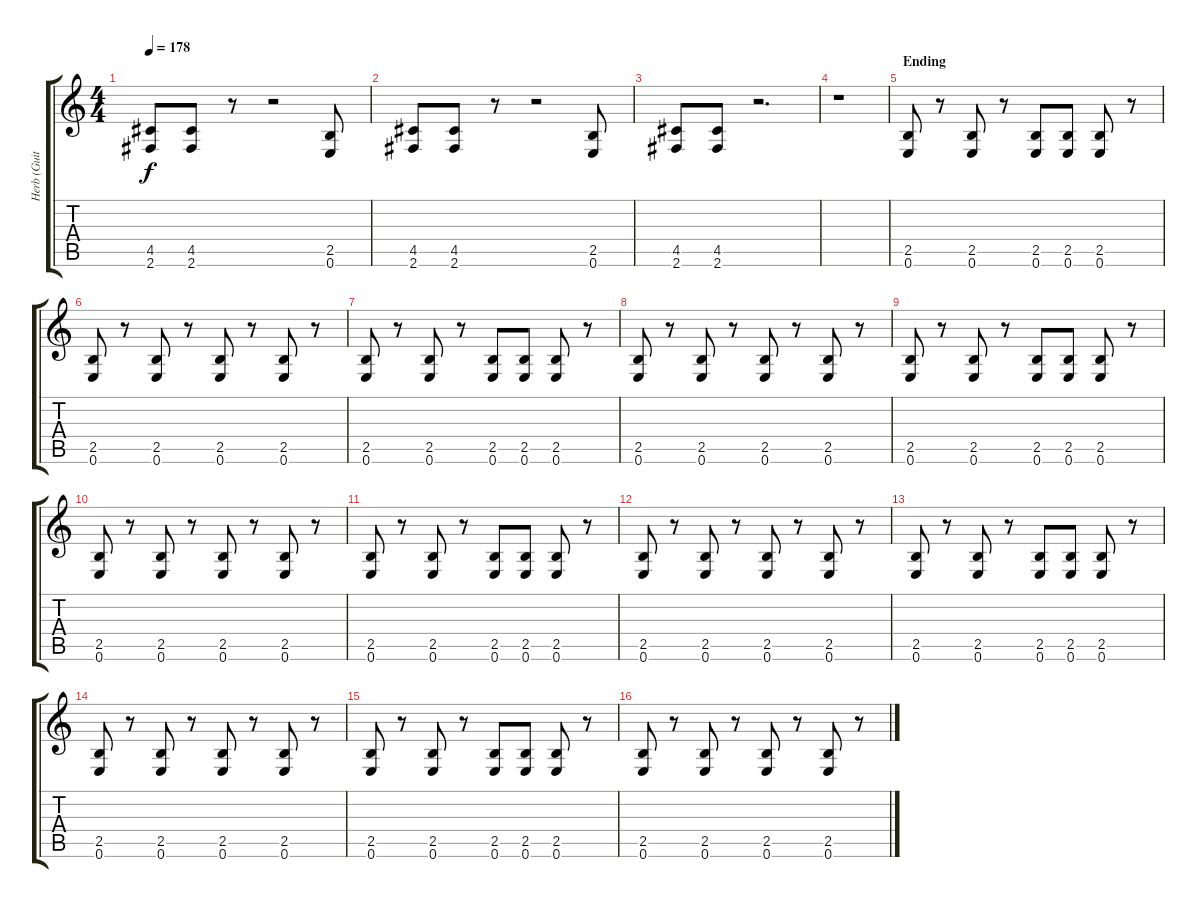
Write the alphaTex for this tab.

\track ("Herb (Guitar)" "Herb (Guit") {instrument distortionguitar}
\staff {score tabs}
\tuning (E4 B3 G3 D3 A2 E2) {hide}
\ts (4 4)
\tempo 178
\clef g2
\ks c
(4.5 2.6).8{dy f} (4.5 2.6).8 r.8 r.2 (2.5 0.6).8 |
(4.5 2.6).8 (4.5 2.6).8 r.8 r.2 (2.5 0.6).8 |
(4.5 2.6).8 (4.5 2.6).8 r.2{d} |
r.1 |
\section ("" "Ending")
(2.5 0.6).8 r.8 (2.5 0.6).8 r.8 (2.5 0.6).8 (2.5 0.6).8 (2.5 0.6).8 r.8 |
(2.5 0.6).8 r.8 (2.5 0.6).8 r.8 (2.5 0.6).8 r.8 (2.5 0.6).8 r.8 |
(2.5 0.6).8 r.8 (2.5 0.6).8 r.8 (2.5 0.6).8 (2.5 0.6).8 (2.5 0.6).8 r.8 |
(2.5 0.6).8 r.8 (2.5 0.6).8 r.8 (2.5 0.6).8 r.8 (2.5 0.6).8 r.8 |
(2.5 0.6).8 r.8 (2.5 0.6).8 r.8 (2.5 0.6).8 (2.5 0.6).8 (2.5 0.6).8 r.8 |
(2.5 0.6).8 r.8 (2.5 0.6).8 r.8 (2.5 0.6).8 r.8 (2.5 0.6).8 r.8 |
(2.5 0.6).8 r.8 (2.5 0.6).8 r.8 (2.5 0.6).8 (2.5 0.6).8 (2.5 0.6).8 r.8 |
(2.5 0.6).8 r.8 (2.5 0.6).8 r.8 (2.5 0.6).8 r.8 (2.5 0.6).8 r.8 |
(2.5 0.6).8{volume 11} r.8 (2.5 0.6).8 r.8 (2.5 0.6).8 (2.5 0.6).8 (2.5 0.6).8 r.8 |
(2.5 0.6).8 r.8 (2.5 0.6).8 r.8 (2.5 0.6).8 r.8 (2.5 0.6).8 r.8 |
(2.5 0.6).8{volume 9} r.8 (2.5 0.6).8 r.8 (2.5 0.6).8 (2.5 0.6).8 (2.5 0.6).8 r.8 |
(2.5 0.6).8 r.8 (2.5 0.6).8 r.8 (2.5 0.6).8 r.8 (2.5 0.6).8 r.8
